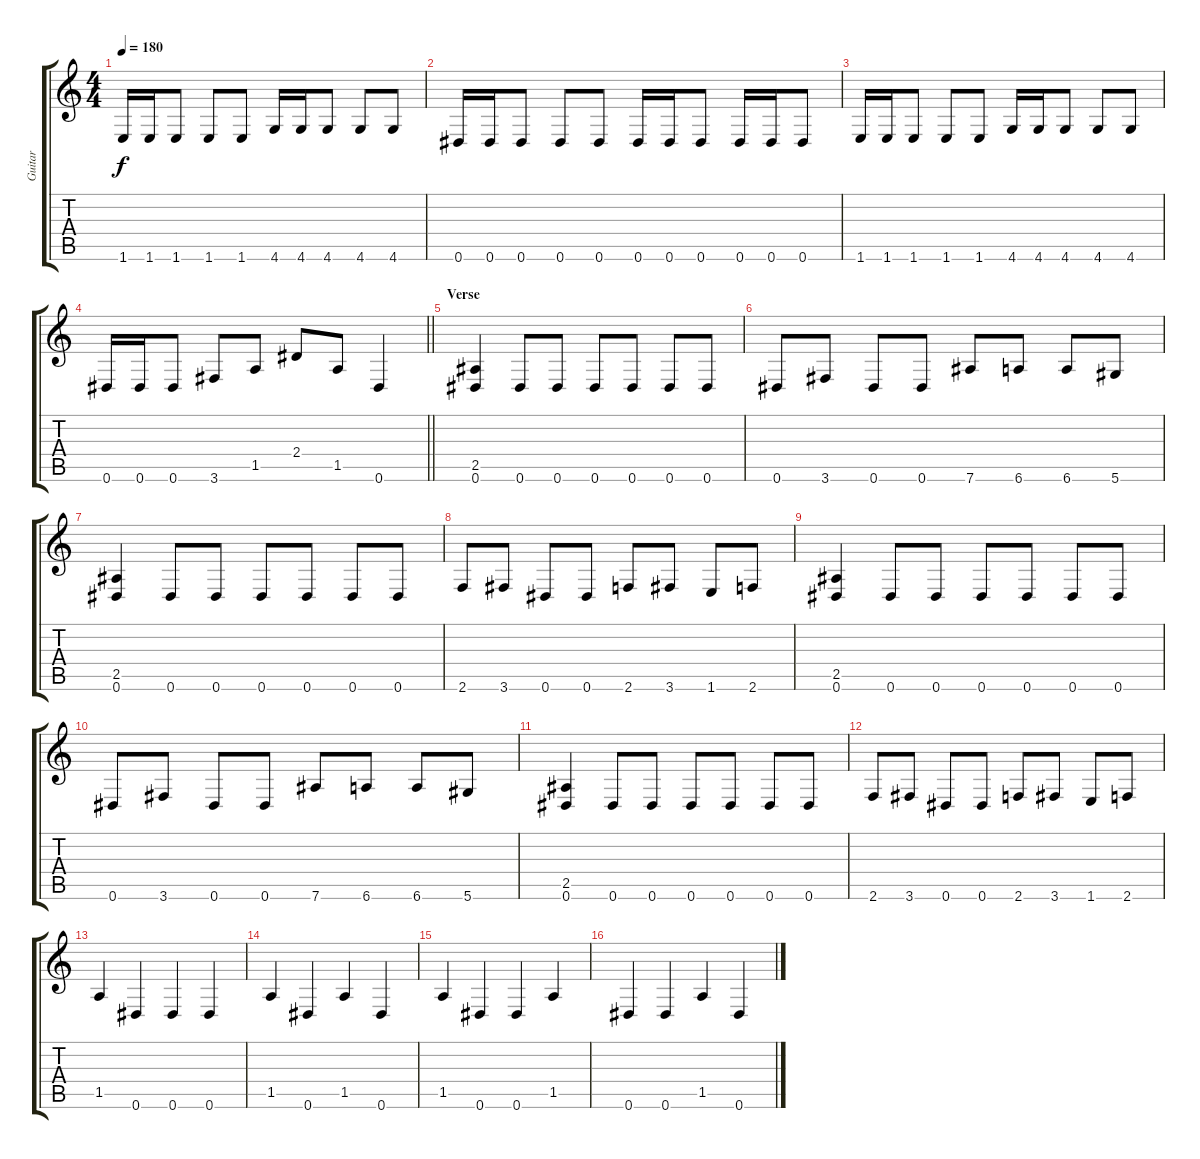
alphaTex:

\track ("Guitar" "Guitar") {instrument distortionguitar}
\staff {score tabs}
\tuning (Eb4 Bb3 Gb3 Db3 Ab2 Eb2) {hide}
\ts (4 4)
\tempo 180
\clef g2
\ks c
1.6.16{dy f} 1.6.16 1.6.8 1.6.8 1.6.8 4.6.16 4.6.16 4.6.8 4.6.8 4.6.8 |
0.6.16 0.6.16 0.6.8 0.6.8 0.6.8 0.6.16 0.6.16 0.6.8 0.6.16 0.6.16 0.6.8 |
1.6.16 1.6.16 1.6.8 1.6.8 1.6.8 4.6.16 4.6.16 4.6.8 4.6.8 4.6.8 |
\barLineRight lightlight
0.6.16 0.6.16 0.6.8 3.6.8 1.5.8 2.4.8 1.5.8 0.6.4 |
\section ("" "Verse")
(2.5 0.6).4 0.6.8 0.6.8 0.6.8 0.6.8 0.6.8 0.6.8 |
0.6.8 3.6.8 0.6.8 0.6.8 7.6.8 6.6.8 6.6.8 5.6.8 |
(2.5 0.6).4 0.6.8 0.6.8 0.6.8 0.6.8 0.6.8 0.6.8 |
2.6.8 3.6.8 0.6.8 0.6.8 2.6.8 3.6.8 1.6.8 2.6.8 |
(2.5 0.6).4 0.6.8 0.6.8 0.6.8 0.6.8 0.6.8 0.6.8 |
0.6.8 3.6.8 0.6.8 0.6.8 7.6.8 6.6.8 6.6.8 5.6.8 |
(2.5 0.6).4 0.6.8 0.6.8 0.6.8 0.6.8 0.6.8 0.6.8 |
2.6.8 3.6.8 0.6.8 0.6.8 2.6.8 3.6.8 1.6.8 2.6.8 |
1.5.4 0.6.4 0.6.4 0.6.4 |
1.5.4 0.6.4 1.5.4 0.6.4 |
1.5.4 0.6.4 0.6.4 1.5.4 |
0.6.4 0.6.4 1.5.4 0.6.4
